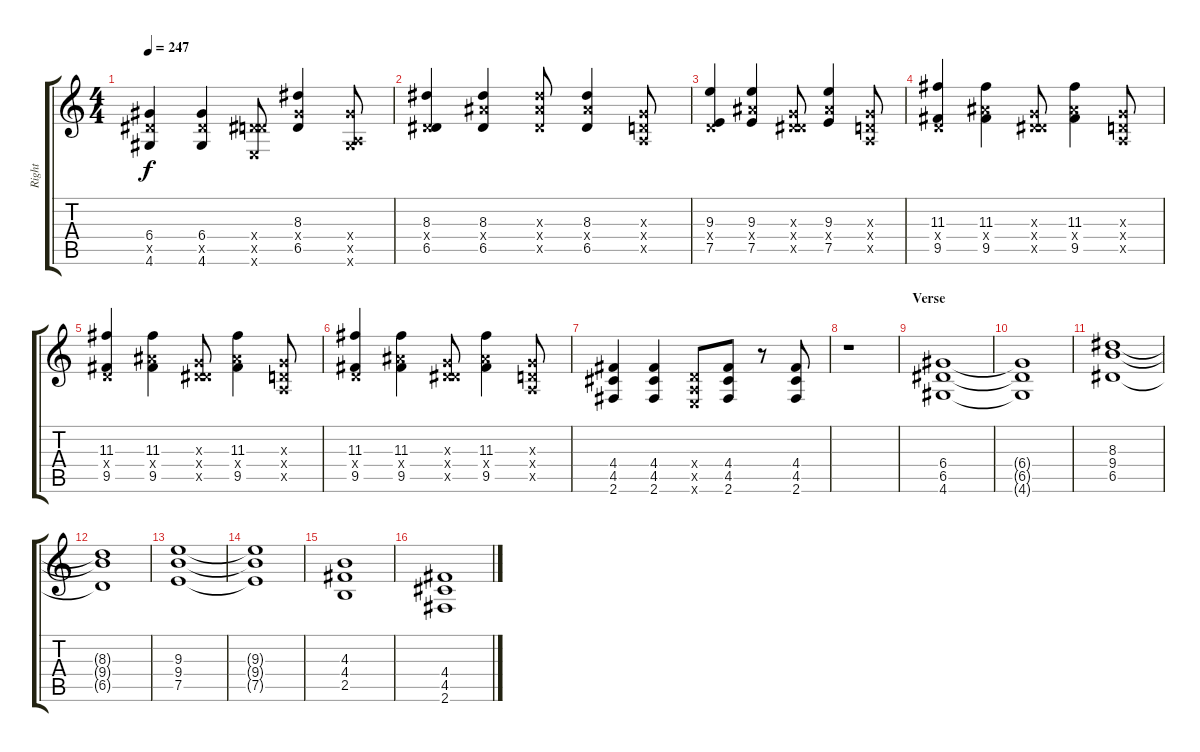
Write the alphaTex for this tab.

\track ("Right" "Right") {instrument distortionguitar}
\staff {score tabs}
\tuning (E4 B3 G3 D3 A2 E2) {hide}
\ts (4 4)
\tempo 247
\clef g2
\ks c
(6.4 6.5{x} 4.6).4{dy f} (6.4 6.5{x} 4.6).4 (0.4{x} 6.5{x} 0.6{x}).8 (8.3 6.4{x} 6.5).4 (6.4{x} 0.5{x} 4.6{x}).8 |
(8.3 0.4{x} 6.5).4 (8.3 8.4{x} 6.5).4 (8.3{x} 8.4{x} 6.5{x}).8 (8.3 8.4{x} 6.5).4 (0.3{x} 0.4{x} 0.5{x}).8 |
(9.3 0.4{x} 7.5).4 (9.3 8.4{x} 7.5).4 (0.3{x} 0.4{x} 6.5{x}).8 (9.3 8.4{x} 7.5).4 (0.3{x} 0.4{x} 0.5{x}).8 |
(11.3 0.4{x} 9.5).4 (11.3 8.4{x} 9.5).4 (0.3{x} 0.4{x} 6.5{x}).8 (11.3 8.4{x} 9.5).4 (0.3{x} 0.4{x} 0.5{x}).8 |
(11.3 0.4{x} 9.5).4 (11.3 8.4{x} 9.5).4 (0.3{x} 0.4{x} 6.5{x}).8 (11.3 8.4{x} 9.5).4 (0.3{x} 0.4{x} 0.5{x}).8 |
(11.3 0.4{x} 9.5).4 (11.3 8.4{x} 9.5).4 (0.3{x} 0.4{x} 6.5{x}).8 (11.3 8.4{x} 9.5).4 (0.3{x} 0.4{x} 0.5{x}).8 |
(4.4 4.5 2.6).4 (4.4 4.5 2.6).4 (0.4{x} 0.5{x} 0.6{x}).8 (4.4 4.5 2.6).8 r.8 (4.4 4.5 2.6).8 |
r.1 |
\section ("" "Verse")
(6.4 6.5 4.6).1 |
(6.4{t} 6.5{t} 4.6{t}).1 |
(8.3 9.4 6.5).1 |
(8.3{t} 9.4{t} 6.5{t}).1 |
(9.3 9.4 7.5).1 |
(9.3{t} 9.4{t} 7.5{t}).1 |
(4.3 4.4 2.5).1 |
(4.4 4.5 2.6).1
